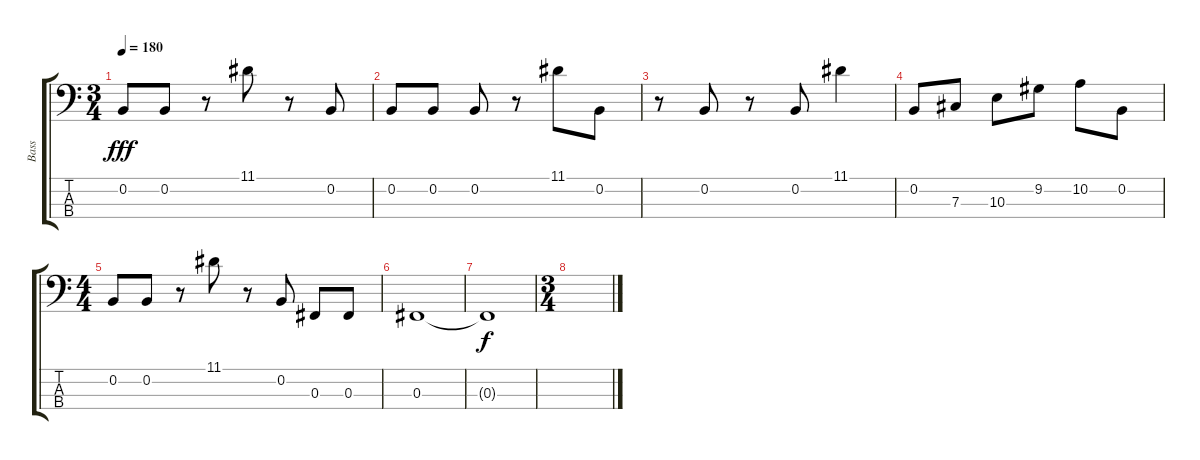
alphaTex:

\track ("Bass" "Bass") {instrument electricbassfinger}
\staff {score tabs}
\tuning (E2 B1 Gb1 Db1) {hide}
\ts (3 4)
\tempo 180
\clef f4
\ks c
0.2.8{dy fff} 0.2.8 r.8 11.1.8 r.8 0.2.8 |
0.2.8 0.2.8 0.2.8 r.8 11.1.8 0.2.8 |
r.8 0.2.8 r.8 0.2.8 11.1.4 |
0.2.8 7.3.8 10.3.8 9.2.8 10.2.8 0.2.8 |
\ts (4 4)
0.2.8 0.2.8 r.8 11.1.8 r.8 0.2.8 0.3.8 0.3.8 |
0.3.1 |
0.3{t}.1{dy f volume 0} |
\ts (3 4)
